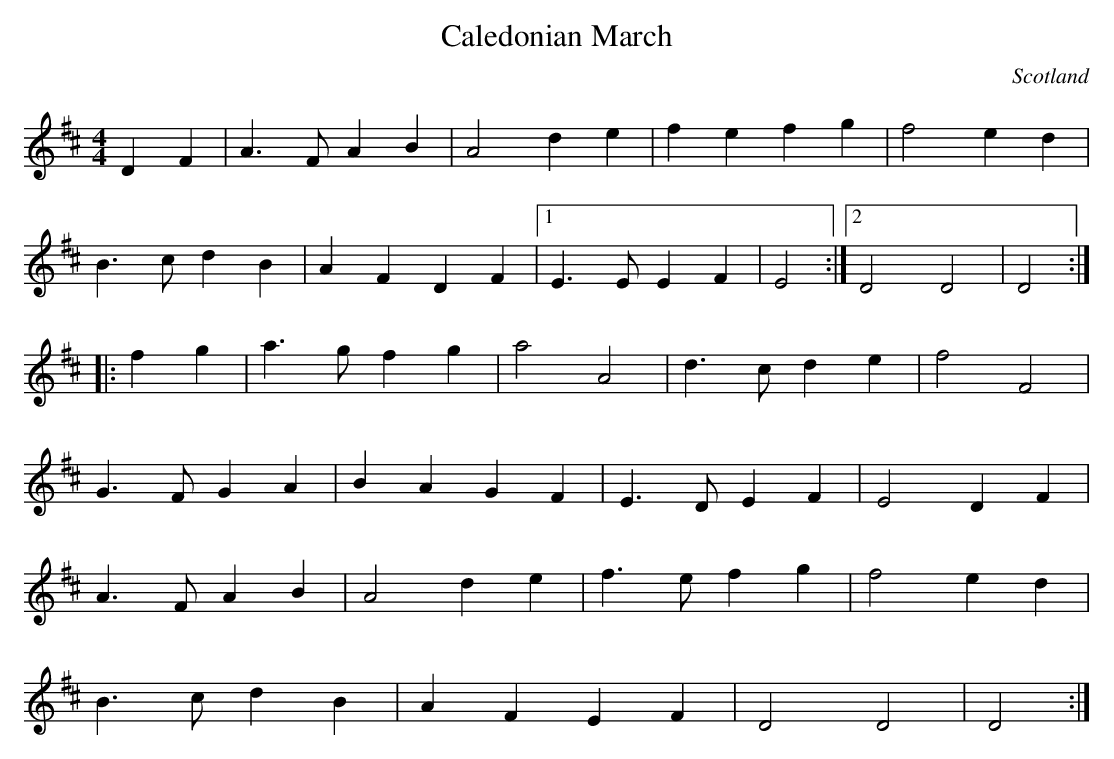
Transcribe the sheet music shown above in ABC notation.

X:1
T:Caledonian March
O:Scotland
M:4/4
L:1/4
K:D
DF|A>F AB|A2 de|fe fg|f2 ed|!
B>c dB|AF DF|1 E>E EF|E2:|2 D2 D2|D2:|!
|:fg|a>g fg|a2 A2|d>c de|f2 F2|!
G>F GA|BA GF|E>D EF|E2 DF|!
A>F AB|A2 de|f>e fg|f2 ed|!
B>c dB|AF EF|D2 D2|D2:|!
